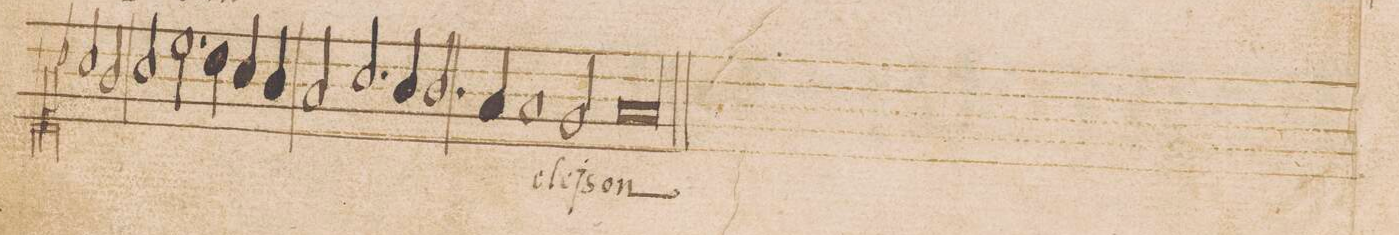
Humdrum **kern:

**kern	**text
*I"DISCANTVS	*
*clefC1	*
*k[b-]	*
*met(C|)	*
*M2/1	*
2a/	.
2g/	.
=37-	=37-
2a/	.
2.cc\	.
4b-\	.
4a/	.
4g/	.
=38-	=38-
2f/	.
2.a/	.
4g/	.
2.g/	.
=39-	=39-
4f/	.
1f	e-
2e/	-lej-
=40-	=40-
0fl	-son
==	==
*-	*-
